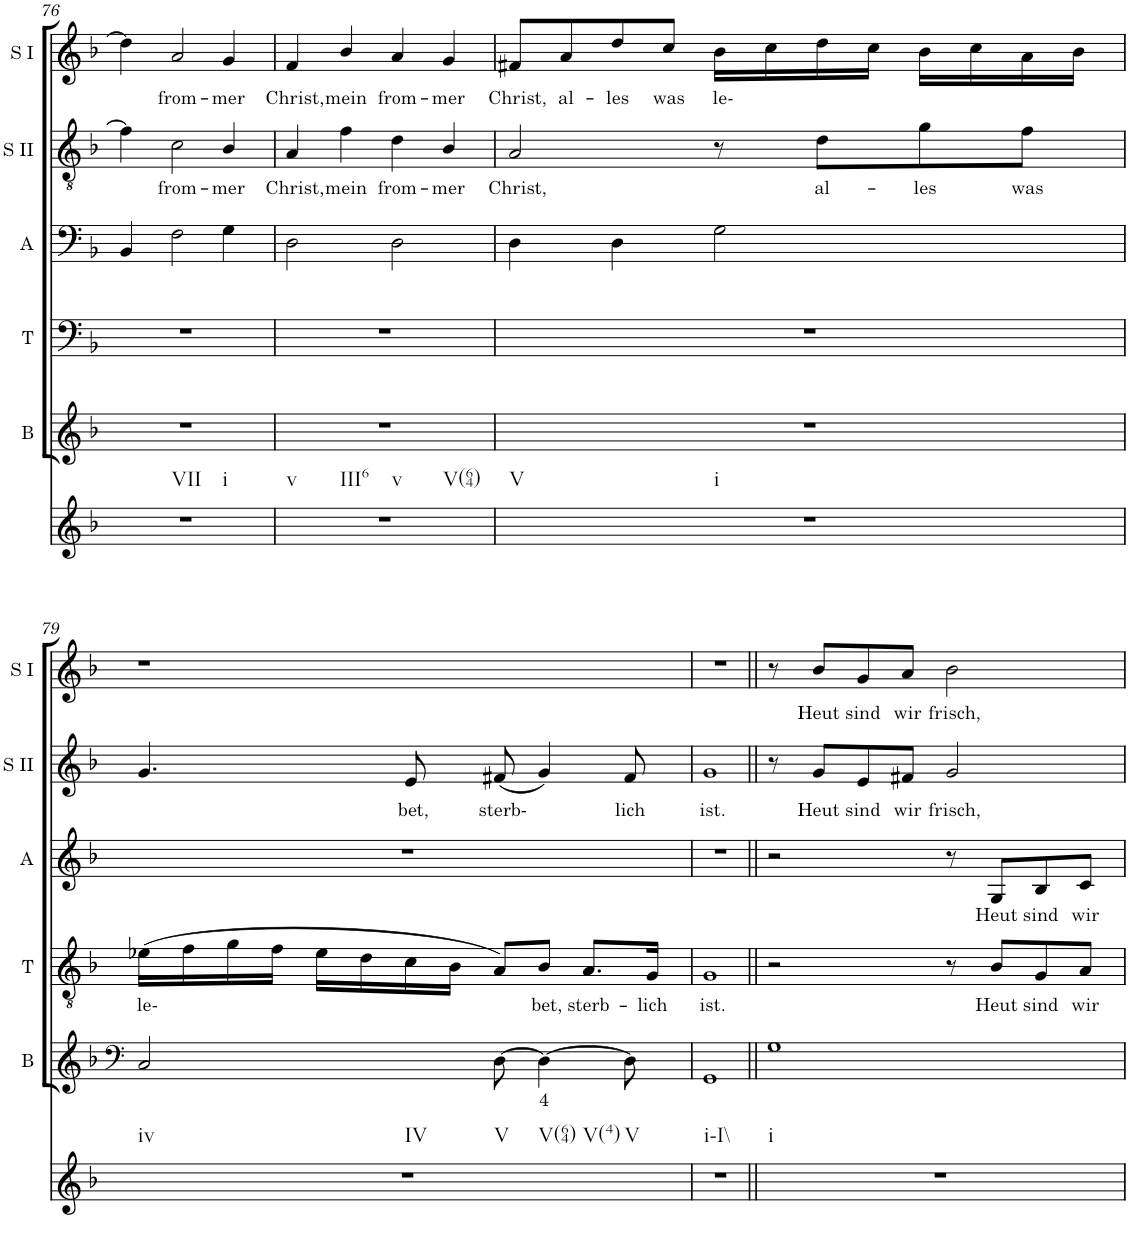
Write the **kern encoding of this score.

**kern	**kern	**text	**kern	**text	**kern	**text	**kern	**text	**kern	**text
*part6	*part5	*part5	*part4	*part4	*part3	*part3	*part2	*part2	*part1	*part1
*staff6	*staff5	*staff5	*staff4	*staff4	*staff3	*staff3	*staff2	*staff2	*staff1	*staff1
*I"Continuo	*I"Bass	*	*I"Tenor	*	*I"Alto	*	*I"Soprano II	*	*I"Soprano I	*
*	*I'B	*	*I'T	*	*I'A	*	*I'S II	*	*I'S I	*
!!LO:PB:g=z
*clefG2	*clefG2	*	*clefF4	*	*clefF4	*	*clefGv2	*	*clefG2	*
*k[b-]	*k[b-]	*	*k[b-]	*	*k[b-]	*	*k[b-]	*	*k[b-]	*
*M4/4	*M4/4	*	*M4/4	*	*M4/4	*	*M4/4	*	*M4/4	*
=76	=76	=76	=76	=76	=76	=76	=76	=76	=76	=76
!LO:TX:b:t=VII	!	!	!	!	!	!	!	!	!	!
!LO:TX:b:t=i	!	!	!	!	!	!	!	!	!	!
1r	1r	.	1r	.	4BB-/	.	4f\]	.	4dd\]	.
!	!	!	!	!	!	!	!	!LO:LY:b	!	!LO:LY:b
.	.	.	.	.	2F\	.	2c\	from-	2a/	from-
!	!	!	!	!	!	!	!	!LO:LY:b	!	!LO:LY:b
.	.	.	.	.	4G\	.	4B-/	mer	4g/	mer
=77	=77	=77	=77	=77	=77	=77	=77	=77	=77	=77
!LO:TX:b:t=v	!	!	!	!	!	!	!	!	!	!
!LO:TX:b:t=III6	!	!	!	!	!	!	!	!	!	!
!LO:TX:b:t=v	!	!	!	!	!	!	!	!	!	!
!LO:TX:b:t=V(64)	!	!	!	!	!	!	!	!	!	!
!	!	!	!	!	!	!	!	!LO:LY:b	!	!LO:LY:b
1r	1r	.	1r	.	2D\	.	4A/	Christ,	4f/	Christ,
!	!	!	!	!	!	!	!	!LO:LY:b	!	!LO:LY:b
.	.	.	.	.	.	.	4f\	mein	4b-/	mein
!	!	!	!	!	!	!	!	!LO:LY:b	!	!LO:LY:b
.	.	.	.	.	2D\	.	4d\	from-	4a/	from-
!	!	!	!	!	!	!	!	!LO:LY:b	!	!LO:LY:b
.	.	.	.	.	.	.	4B-/	mer	4g/	mer
=78	=78	=78	=78	=78	=78	=78	=78	=78	=78	=78
!LO:TX:b:t=V	!	!	!	!	!	!	!	!	!	!
!LO:TX:b:t=i	!	!	!	!	!	!	!	!	!	!
!	!	!	!	!	!	!	!	!LO:LY:b	!	!LO:LY:b
1r	1r	.	1r	.	4D\	.	2A/	Christ,	8f#X/L	Christ,
!	!	!	!	!	!	!	!	!	!	!LO:LY:b
.	.	.	.	.	.	.	.	.	8a/	al-
!	!	!	!	!	!	!	!	!	!	!LO:LY:b
.	.	.	.	.	4D\	.	.	.	8dd/	les
!	!	!	!	!	!	!	!	!	!	!LO:LY:b
.	.	.	.	.	.	.	.	.	8cc/J	was
!	!	!	!	!	!	!	!	!	!	!LO:LY:b
.	.	.	.	.	2G\	.	8r	.	16b-\LL	le-
.	.	.	.	.	.	.	.	.	16cc\	.
!	!	!	!	!	!	!	!	!LO:LY:b	!	!
.	.	.	.	.	.	.	8d\L	al-	16dd\	.
.	.	.	.	.	.	.	.	.	16cc\JJ	.
!	!	!	!	!	!	!	!	!LO:LY:b	!	!
.	.	.	.	.	.	.	8g\	les	16b-\LL	.
.	.	.	.	.	.	.	.	.	16cc\	.
!	!	!	!	!	!	!	!	!LO:LY:b	!	!
.	.	.	.	.	.	.	8f\J	was	16a\	.
.	.	.	.	.	.	.	.	.	16b-\JJ	.
!!LO:LB:g=z
=79	=79	=79	=79	=79	=79	=79	=79	=79	=79	=79
*	*clefF4	*	*	*	*	*	*	*	*	*
*	*k[b-]	*	*	*	*	*	*	*	*	*
!LO:TX:b:t=iv	!	!	!	!	!	!	!	!	!	!
!LO:TX:b:t=IV	!	!	!	!	!	!	!	!	!	!
!LO:TX:b:t=V	!	!	!	!	!	!	!	!	!	!
!LO:TX:b:t=V(64)	!	!	!	!	!	!	!	!	!	!
!LO:TX:b:t=V(4)	!	!	!	!	!	!	!	!	!	!
!LO:TX:b:t=V	!	!	!	!	!	!	!	!	!	!
!	!	!	!	!LO:LY:b	!	!	!	!	!	!
1r	2C/	.	(16e-X\LL	le-	1r	.	4.g/	.	1r	.
.	.	.	16f\	.	.	.	.	.	.	.
.	.	.	16g\	.	.	.	.	.	.	.
.	.	.	16f\JJ	.	.	.	.	.	.	.
.	.	.	16e-\LL	.	.	.	.	.	.	.
.	.	.	16d\	.	.	.	.	.	.	.
!	!	!	!	!	!	!	!	!LO:LY:b	!	!
.	.	.	16c\	.	.	.	8e/	bet,	.	.
.	.	.	16B-\JJ	.	.	.	.	.	.	.
!	!	!	!	!	!	!	!	!LO:LY:b	!	!
.	[8D\	.	8A/L)	.	.	.	(8f#X/	sterb-	.	.
!	!	!LO:LY:b	!	!LO:LY:b	!	!	!	!	!	!
.	4D\_	4	8B-/J	bet,	.	.	4g/)	.	.	.
!	!	!	!	!LO:LY:b	!	!	!	!	!	!
.	.	.	8.A/L	sterb-	.	.	.	.	.	.
!	!	!	!	!	!	!	!	!LO:LY:b	!	!
.	8D\]	.	.	.	.	.	8f#/	lich	.	.
!	!	!	!	!LO:LY:b	!	!	!	!	!	!
.	.	.	16G/Jk	lich	.	.	.	.	.	.
=80	=80	=80	=80	=80	=80	=80	=80	=80	=80	=80
!LO:TX:b:t=i\\-I\\	!	!	!	!	!	!	!	!	!	!
!	!	!	!	!LO:LY:b	!	!	!	!LO:LY:b	!	!
1r	1GG	.	1G	ist.	1r	.	1g	ist.	1r	.
=81||	=81||	=81||	=81||	=81||	=81||	=81||	=81||	=81||	=81||	=81||
!LO:TX:b:t=i	!	!	!	!	!	!	!	!	!	!
1r	1G	.	2r	.	2r	.	8r	.	8r	.
!	!	!	!	!	!	!	!	!LO:LY:b	!	!LO:LY:b
.	.	.	.	.	.	.	8g/L	Heut	8b-/L	Heut
!	!	!	!	!	!	!	!	!LO:LY:b	!	!LO:LY:b
.	.	.	.	.	.	.	8e/	sind	8g/	sind
!	!	!	!	!	!	!	!	!LO:LY:b	!	!LO:LY:b
.	.	.	.	.	.	.	8f#X/J	wir	8a/J	wir
!	!	!	!	!	!	!	!	!LO:LY:b	!	!LO:LY:b
.	.	.	8r	.	8r	.	2g/	frisch,	2b-\	frisch,
!	!	!	!	!LO:LY:b	!	!LO:LY:b	!	!	!	!
.	.	.	8B-/L	Heut	8G/L	Heut	.	.	.	.
!	!	!	!	!LO:LY:b	!	!LO:LY:b	!	!	!	!
.	.	.	8G/	sind	8B-/	sind	.	.	.	.
!	!	!	!	!LO:LY:b	!	!LO:LY:b	!	!	!	!
.	.	.	8A/J	wir	8c/J	wir	.	.	.	.
=	=	=	=	=	=	=	=	=	=	=
*-	*-	*-	*-	*-	*-	*-	*-	*-	*-	*-
